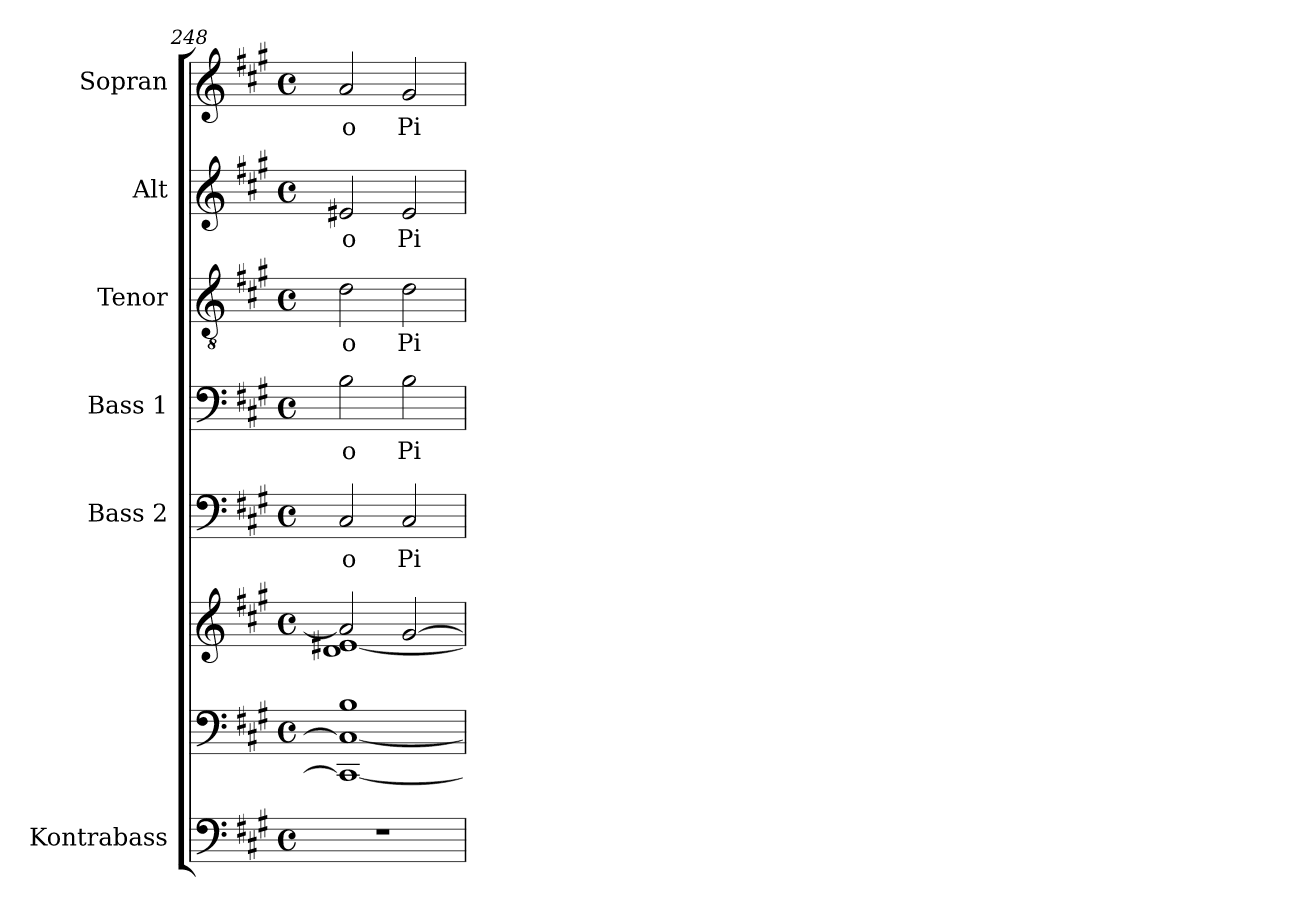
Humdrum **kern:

**kern	**kern	**kern	**kern	**text	**kern	**text	**kern	**text	**kern	**text	**kern	**text
*part7	*part6	*part6	*part5	*part5	*part4	*part4	*part3	*part3	*part2	*part2	*part1	*part1
*staff8	*staff7	*staff6	*staff5	*staff5	*staff4	*staff4	*staff3	*staff3	*staff2	*staff2	*staff1	*staff1
*I"Kontrabass	*	*	*I"Bass 2	*	*I"Bass 1	*	*I"Tenor	*	*I"Alt	*	*I"Sopran	*
*I'Kb.	*	*	*I'B. 2	*	*I'B. 1	*	*I'T.	*	*I'A.	*	*I'S.	*
*clefF4	*clefF4	*clefG2	*clefF4	*	*clefF4	*	*clefGv2	*	*clefG2	*	*clefG2	*
*ITrd7c12	*	*	*	*	*	*	*	*	*	*	*	*
*k[f#c#g#]	*k[f#c#g#]	*k[f#c#g#]	*k[f#c#g#]	*	*k[f#c#g#]	*	*k[f#c#g#]	*	*k[f#c#g#]	*	*k[f#c#g#]	*
*A:	*A:	*A:	*A:	*	*A:	*	*A:	*	*A:	*	*A:	*
*M4/4	*M4/4	*M4/4	*M4/4	*	*M4/4	*	*M4/4	*	*M4/4	*	*M4/4	*
*met(c)	*met(c)	*met(c)	*met(c)	*	*met(c)	*	*met(c)	*	*met(c)	*	*met(c)	*
=248	=248	=248	=248	=248	=248	=248	=248	=248	=248	=248	=248	=248
*	*^	*^	*	*	*	*	*	*	*	*	*	*
!	!	!	!	!	!	!LO:LY:b	!	!LO:LY:b	!	!LO:LY:b	!	!LO:LY:b	!	!LO:LY:b
1r	1B	1CC#_ 1C#_	2a/]	1d [<1e#X	2C#/	-o	2B\	-o	2d\	-o	2e#X/	-o	2a/	-o
!	!	!	!	!	!	!LO:LY:b	!	!LO:LY:b	!	!LO:LY:b	!	!LO:LY:b	!	!LO:LY:b
.	.	.	[>2g#/	.	2C#/	Pi-	2B\	Pi-	2d\	Pi-	2e#/	Pi-	2g#/	Pi-
*	*v	*v	*	*	*	*	*	*	*	*	*	*	*	*
*	*	*v	*v	*	*	*	*	*	*	*	*	*	*
=	=	=	=	=	=	=	=	=	=	=	=	=
*-	*-	*-	*-	*-	*-	*-	*-	*-	*-	*-	*-	*-
